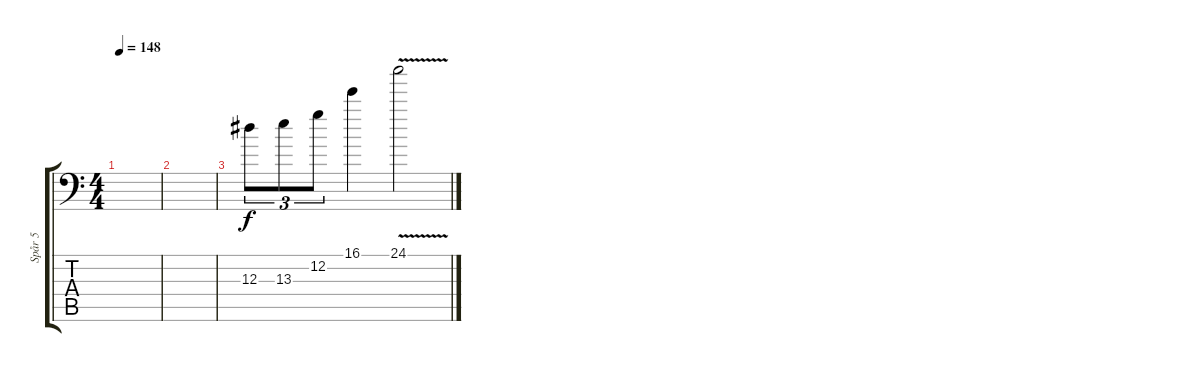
\track ("Spår 5" "Spår 5") {instrument distortionguitar}
\staff {score tabs}
\tuning (C4 G3 Eb3 Bb2 F2 Bb1) {hide}
\ts (4 4)
\tempo 148
\clef f4
\ks c
|
|
12.3.8{tu (3 2)} 13.3.8{tu (3 2)} 12.2.8{tu (3 2)} 16.1.4 24.1{v}.2
